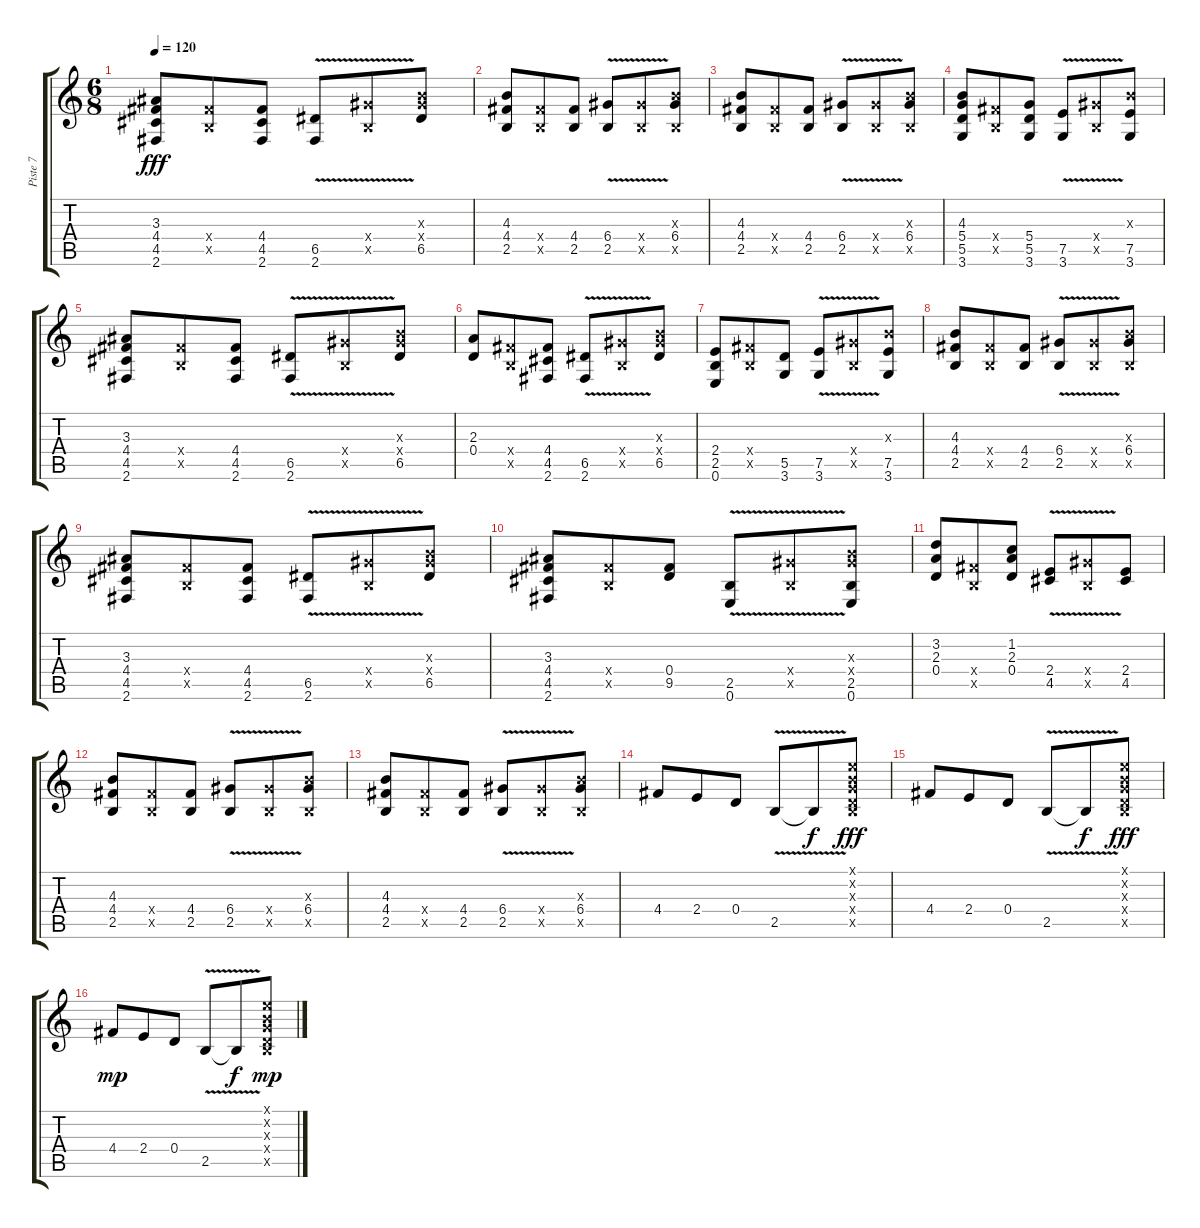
\track ("Piste 7" "Piste 7") {instrument electricguitarmuted}
\staff {score tabs}
\tuning (E4 B3 G3 D3 A2 E2) {hide}
\ts (6 8)
\tempo 120
\clef g2
\ks c
(3.3 4.4 4.5 2.6).8{dy fff} (4.4{x} 2.5{x}).8 (4.4 4.5 2.6).8 (6.5{v} 2.6{v}).8 (6.4{v x} 2.5{v x}).8 (4.3{x} 6.4{x} 6.5).8 |
(4.3 4.4 2.5).8 (4.4{x} 2.5{x}).8 (4.4 2.5).8 (6.4{v} 2.5{v}).8 (6.4{v x} 2.5{v x}).8 (4.3{x} 6.4 2.5{x}).8 |
(4.3 4.4 2.5).8 (4.4{x} 2.5{x}).8 (4.4 2.5).8 (6.4{v} 2.5{v}).8 (6.4{v x} 2.5{v x}).8 (4.3{x} 6.4 2.5{x}).8 |
(4.3 5.4 5.5 3.6).8 (4.4{x} 2.5{x}).8 (5.4 5.5 3.6).8 (7.5{v} 3.6{v}).8 (6.4{v x} 2.5{v x}).8 (4.3{x} 7.5 3.6).8 |
(3.3 4.4 4.5 2.6).8 (4.4{x} 2.5{x}).8 (4.4 4.5 2.6).8 (6.5{v} 2.6{v}).8 (6.4{v x} 2.5{v x}).8 (4.3{x} 6.4{x} 6.5).8 |
(2.3 0.4).8 (4.4{x} 2.5{x}).8 (4.4 4.5 2.6).8 (6.5{v} 2.6{v}).8 (6.4{v x} 2.5{v x}).8 (4.3{x} 6.4{x} 6.5).8 |
(2.4 2.5 0.6).8 (4.4{x} 2.5{x}).8 (5.5 3.6).8 (7.5{v} 3.6{v}).8 (6.4{v x} 2.5{v x}).8 (4.3{x} 7.5 3.6).8 |
(4.3 4.4 2.5).8 (4.4{x} 2.5{x}).8 (4.4 2.5).8 (6.4{v} 2.5{v}).8 (6.4{v x} 2.5{v x}).8 (4.3{x} 6.4 2.5{x}).8 |
(3.3 4.4 4.5 2.6).8 (4.4{x} 2.5{x}).8 (4.4 4.5 2.6).8 (6.5{v} 2.6{v}).8 (6.4{v x} 2.5{v x}).8 (4.3{x} 6.4{x} 6.5).8 |
(3.3 4.4 4.5 2.6).8 (4.4{x} 2.5{x}).8 (0.4 9.5).8 (2.5{v} 0.6{v}).8 (6.4{v x} 2.5{v x}).8 (4.3{x} 6.4{x} 2.5 0.6).8 |
(3.2 2.3 0.4).8 (4.4{x} 2.5{x}).8 (1.2 2.3 0.4).8 (2.4{v} 4.5{v}).8 (6.4{v x} 2.5{v x}).8 (2.4 4.5).8 |
(4.3 4.4 2.5).8 (4.4{x} 2.5{x}).8 (4.4 2.5).8 (6.4{v} 2.5{v}).8 (6.4{v x} 2.5{v x}).8 (4.3{x} 6.4 2.5{x}).8 |
(4.3 4.4 2.5).8 (4.4{x} 2.5{x}).8 (4.4 2.5).8 (6.4{v} 2.5{v}).8 (6.4{v x} 2.5{v x}).8 (4.3{x} 6.4 2.5{x}).8 |
4.4.8 2.4.8 0.4.8 2.5{v}.8 2.5{v t}.8{dy f} (0.1{x} 0.2{x} 0.3{x} 0.4{x} 2.5{x}).8{dy fff} |
4.4.8 2.4.8 0.4.8 2.5{v}.8 2.5{v t}.8{dy f} (0.1{x} 0.2{x} 0.3{x} 0.4{x} 2.5{x}).8{dy fff} |
4.4.8{dy mp} 2.4.8 0.4.8 2.5{v}.8 2.5{v t}.8{dy f} (0.1{x} 0.2{x} 0.3{x} 0.4{x} 2.5{x}).8{dy mp}
